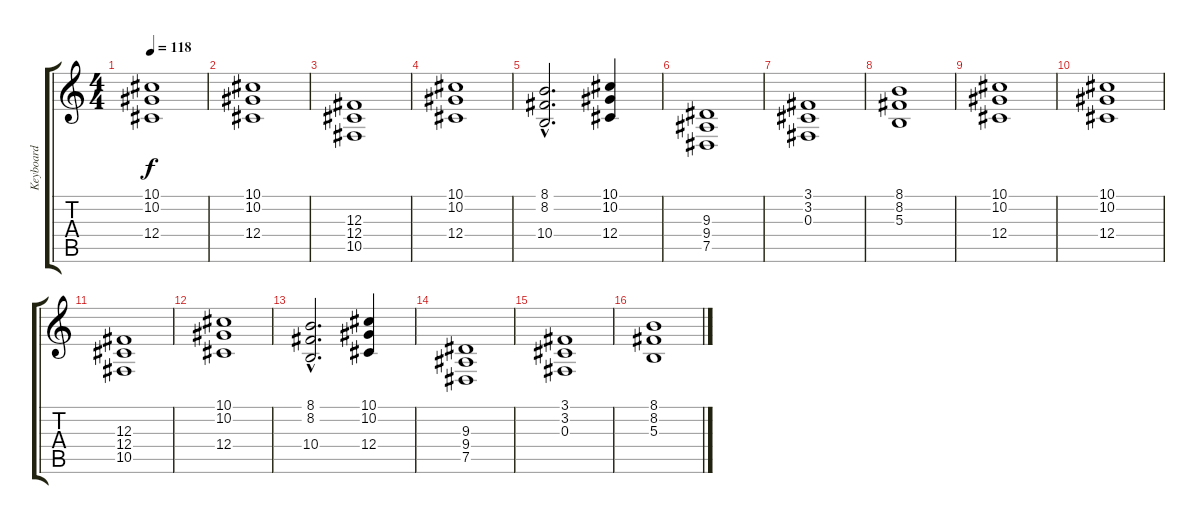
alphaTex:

\track ("Keyboard " "Keyboard ") {instrument stringensemble1}
\staff {score tabs}
\tuning (Eb4 Bb3 Gb3 Db3 Ab2 Eb2) {hide}
\ts (4 4)
\tempo 118
\clef g2
\ks c
(10.1 10.2 12.4).1{dy f} |
(10.1 10.2 12.4).1 |
(12.3 12.4 10.5).1 |
(10.1 10.2 12.4).1 |
(8.1{hac} 8.2{hac} 10.4{hac}).2{d} (10.1 10.2 12.4).4 |
(9.3 9.4 7.5).1 |
(3.1 3.2 0.3).1 |
(8.1 8.2 5.3).1 |
(10.1 10.2 12.4).1 |
(10.1 10.2 12.4).1 |
(12.3 12.4 10.5).1 |
(10.1 10.2 12.4).1 |
(8.1{hac} 8.2{hac} 10.4{hac}).2{d} (10.1 10.2 12.4).4 |
(9.3 9.4 7.5).1 |
(3.1 3.2 0.3).1 |
(8.1 8.2 5.3).1
